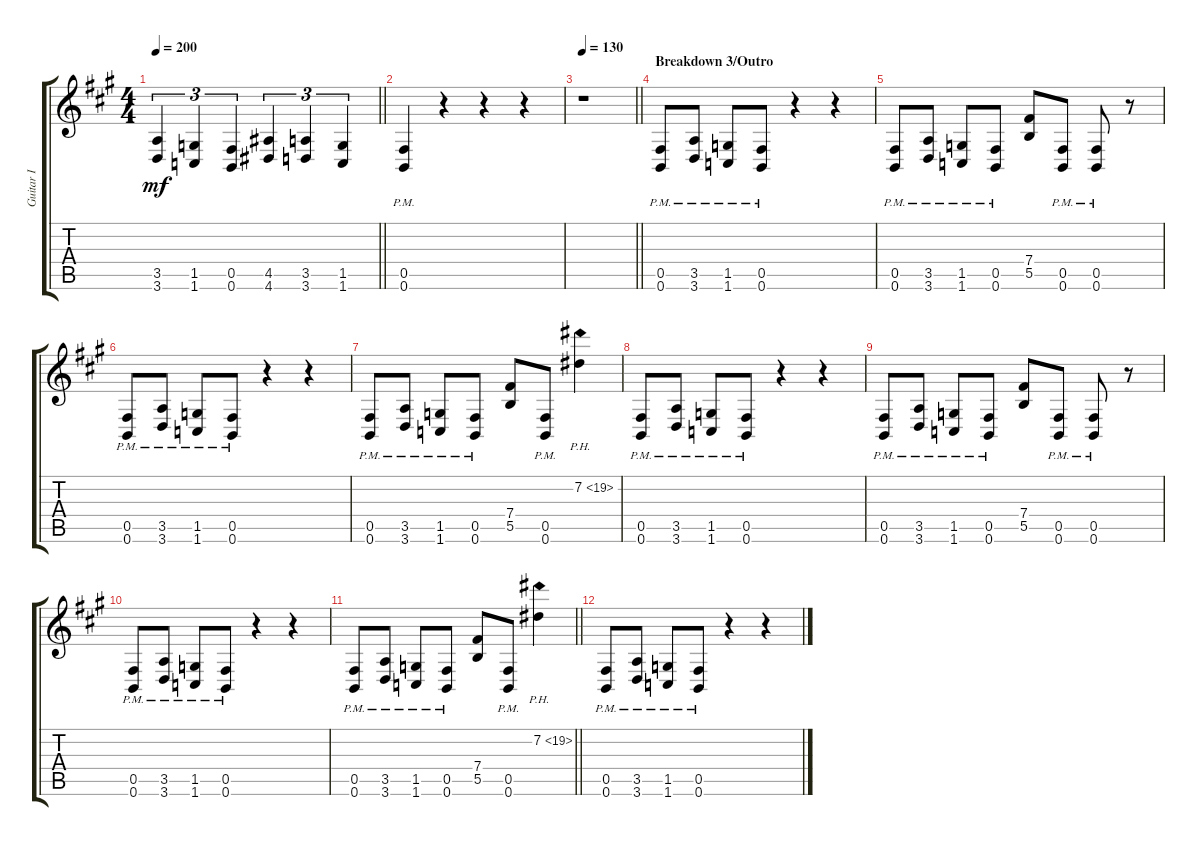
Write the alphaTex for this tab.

\track ("Guitar I" "Guitar I") {instrument distortionguitar}
\staff {score tabs}
\tuning (Db4 Ab3 E3 B2 Gb2 B1) {hide}
\ts (4 4)
\tempo 200
\clef g2
\barLineRight lightlight
\ks a
(3.5 3.6).4{tu (3 2) dy mf} (1.5 1.6).4{tu (3 2)} (0.5 0.6).4{tu (3 2)} (4.5 4.6).4{tu (3 2)} (3.5 3.6).4{tu (3 2)} (1.5 1.6).4{tu (3 2)} |
(0.5{pm} 0.6{pm}).4 r.4 r.4 r.4 |
\tempo 130
\barLineRight lightlight
r.1 |
\section ("" "Breakdown 3/Outro")
(0.5{pm} 0.6{pm}).8 (3.5{pm} 3.6{pm}).8 (1.5{pm} 1.6{pm}).8 (0.5{pm} 0.6{pm}).8 r.4 r.4 |
(0.5{pm} 0.6{pm}).8 (3.5{pm} 3.6{pm}).8 (1.5{pm} 1.6{pm}).8 (0.5{pm} 0.6{pm}).8 (7.4 5.5).8 (0.5{pm} 0.6{pm}).8 (0.5{pm} 0.6{pm}).8 r.8 |
(0.5{pm} 0.6{pm}).8 (3.5{pm} 3.6{pm}).8 (1.5{pm} 1.6{pm}).8 (0.5{pm} 0.6{pm}).8 r.4 r.4 |
(0.5{pm} 0.6{pm}).8 (3.5{pm} 3.6{pm}).8 (1.5{pm} 1.6{pm}).8 (0.5{pm} 0.6{pm}).8 (7.4 5.5).8 (0.5{pm} 0.6{pm}).8 7.2{ph 12}.4 |
(0.5{pm} 0.6{pm}).8 (3.5{pm} 3.6{pm}).8 (1.5{pm} 1.6{pm}).8 (0.5{pm} 0.6{pm}).8 r.4 r.4 |
(0.5{pm} 0.6{pm}).8 (3.5{pm} 3.6{pm}).8 (1.5{pm} 1.6{pm}).8 (0.5{pm} 0.6{pm}).8 (7.4 5.5).8 (0.5{pm} 0.6{pm}).8 (0.5{pm} 0.6{pm}).8 r.8 |
(0.5{pm} 0.6{pm}).8 (3.5{pm} 3.6{pm}).8 (1.5{pm} 1.6{pm}).8 (0.5{pm} 0.6{pm}).8 r.4 r.4 |
\barLineRight lightlight
(0.5{pm} 0.6{pm}).8 (3.5{pm} 3.6{pm}).8 (1.5{pm} 1.6{pm}).8 (0.5{pm} 0.6{pm}).8 (7.4 5.5).8 (0.5{pm} 0.6{pm}).8 7.2{ph 12}.4 |
(0.5{pm} 0.6{pm}).8 (3.5{pm} 3.6{pm}).8 (1.5{pm} 1.6{pm}).8 (0.5{pm} 0.6{pm}).8 r.4 r.4
